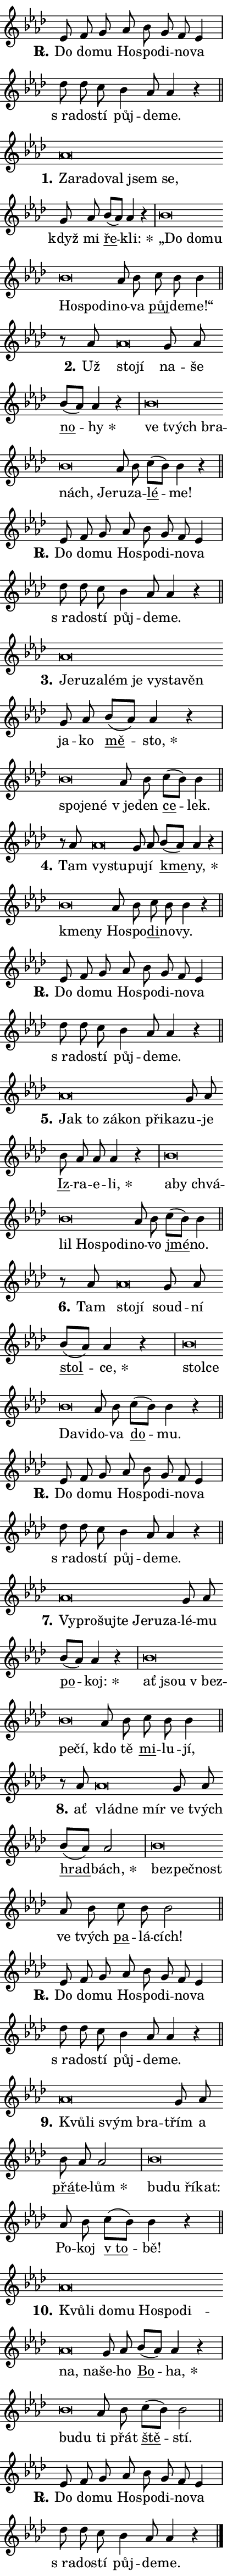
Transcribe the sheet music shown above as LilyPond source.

\version "2.24.0"
\header { tagline = "" }
\paper {
  indent = 0\cm
  top-margin = 0\cm
  right-margin = 0.13\cm % to fit lyric hyphens
  bottom-margin = 0\cm
  left-margin = 0\cm
  paper-width = 7\cm
  page-breaking = #ly:one-page-breaking
  system-system-spacing.basic-distance = #11
  score-system-spacing.basic-distance = #11
  ragged-last = ##f
}


%% Author: Thomas Morley
%% https://lists.gnu.org/archive/html/lilypond-user/2020-05/msg00002.html
#(define (line-position grob)
"Returns position of @var[grob} in current system:
   @code{'start}, if at first time-step
   @code{'end}, if at last time-step
   @code{'middle} otherwise
"
  (let* ((col (ly:item-get-column grob))
         (ln (ly:grob-object col 'left-neighbor))
         (rn (ly:grob-object col 'right-neighbor))
         (col-to-check-left (if (ly:grob? ln) ln col))
         (col-to-check-right (if (ly:grob? rn) rn col))
         (break-dir-left
           (and
             (ly:grob-property col-to-check-left 'non-musical #f)
             (ly:item-break-dir col-to-check-left)))
         (break-dir-right
           (and
             (ly:grob-property col-to-check-right 'non-musical #f)
             (ly:item-break-dir col-to-check-right))))
        (cond ((eqv? 1 break-dir-left) 'start)
              ((eqv? -1 break-dir-right) 'end)
              (else 'middle))))

#(define (tranparent-at-line-position vctor)
  (lambda (grob)
  "Relying on @code{line-position} select the relevant enry from @var{vctor}.
Used to determine transparency,"
    (case (line-position grob)
      ((end) (not (vector-ref vctor 0)))
      ((middle) (not (vector-ref vctor 1)))
      ((start) (not (vector-ref vctor 2))))))

noteHeadBreakVisibility =
#(define-music-function (break-visibility)(vector?)
"Makes @code{NoteHead}s transparent relying on @var{break-visibility}"
#{
  \override NoteHead.transparent =
    #(tranparent-at-line-position break-visibility)
#})

#(define delete-ledgers-for-transparent-note-heads
  (lambda (grob)
    "Reads whether a @code{NoteHead} is transparent.
If so this @code{NoteHead} is removed from @code{'note-heads} from
@var{grob}, which is supposed to be @code{LedgerLineSpanner}.
As a result ledgers are not printed for this @code{NoteHead}"
    (let* ((nhds-array (ly:grob-object grob 'note-heads))
           (nhds-list
             (if (ly:grob-array? nhds-array)
                 (ly:grob-array->list nhds-array)
                 '()))
           ;; Relies on the transparent-property being done before
           ;; Staff.LedgerLineSpanner.after-line-breaking is executed.
           ;; This is fragile ...
           (to-keep
             (remove
               (lambda (nhd)
                 (ly:grob-property nhd 'transparent #f))
               nhds-list)))
      ;; TODO find a better method to iterate over grob-arrays, similiar
      ;; to filter/remove etc for lists
      ;; For now rebuilt from scratch
      (set! (ly:grob-object grob 'note-heads)  '())
      (for-each
        (lambda (nhd)
          (ly:pointer-group-interface::add-grob grob 'note-heads nhd))
        to-keep))))

squashNotes = {
  \override NoteHead.X-extent = #'(-0.2 . 0.2)
  \override NoteHead.Y-extent = #'(-0.75 . 0)
  \override NoteHead.stencil =
    #(lambda (grob)
       (let ((pos (ly:grob-property grob 'staff-position)))
         (begin
           (if (< pos -7) (display "ERROR: Lower brevis then expected\n") (display ""))
           (if (<= pos -6) ly:text-interface::print ly:note-head::print))))
}
unSquashNotes = {
  \revert NoteHead.X-extent
  \revert NoteHead.Y-extent
  \revert NoteHead.stencil
}

hideNotes = \noteHeadBreakVisibility #begin-of-line-visible
unHideNotes = \noteHeadBreakVisibility #all-visible

% work-around for resetting accidentals
% https://lilypond.org/doc/v2.23/Documentation/notation/displaying-rhythms#unmetered-music
cadenzaMeasure = {
  \cadenzaOff
  \partial 1024 s1024
  \cadenzaOn
}

#(define-markup-command (accent layout props text) (markup?)
  "Underline accented syllable"
  (interpret-markup layout props
    #{\markup \override #'(offset . 4.3) \underline { #text }#}))

responsum = \markup \concat {
  "R" \hspace #-1.05 \path #0.1 #'((moveto 0 0.07) (lineto 0.9 0.8)) \hspace #0.05 "."
}

spaceSize = #0.6828661417322834 % exact space size for TeX Gyre Schola

\layout {
  \context {
    \Staff
    \remove "Time_signature_engraver"
    \override LedgerLineSpanner.after-line-breaking = #delete-ledgers-for-transparent-note-heads
  }
  \context {
    \Lyrics {
      \override LyricSpace.minimum-distance = \spaceSize
      \override LyricText.font-name = #"TeX Gyre Schola"
      \override LyricText.font-size = 1
      \override StanzaNumber.font-name = #"TeX Gyre Schola Bold"
      \override StanzaNumber.font-size = 1
    }
  }
  \context {
    \Score 
    \override NoteHead.text =
      #(lambda (grob) 
        (let ((pos (ly:grob-property grob 'staff-position)))
          #{\markup {
            \combine
              \halign #-0.55 \raise #(if (= pos -6) 0 0.5) \override #'(thickness . 2) \draw-line #'(3.2 . 0)
              \musicglyph "noteheads.sM1"
          }#}))
  }
}

% magnetic-lyrics.ily
%
%   written by
%     Jean Abou Samra <jean@abou-samra.fr>
%     Werner Lemberg <wl@gnu.org>
%
%   adapted by
%     Jiri Hon <jiri.hon@gmail.com>
%
% Version 2022-Apr-15

% https://www.mail-archive.com/lilypond-user@gnu.org/msg149350.html

#(define (Left_hyphen_pointer_engraver context)
   "Collect syllable-hyphen-syllable occurrences in lyrics and store
them in properties.  This engraver only looks to the left.  For
example, if the lyrics input is @code{foo -- bar}, it does the
following.

@itemize @bullet
@item
Set the @code{text} property of the @code{LyricHyphen} grob between
@q{foo} and @q{bar} to @code{foo}.

@item
Set the @code{left-hyphen} property of the @code{LyricText} grob with
text @q{foo} to the @code{LyricHyphen} grob between @q{foo} and
@q{bar}.
@end itemize

Use this auxiliary engraver in combination with the
@code{lyric-@/text::@/apply-@/magnetic-@/offset!} hook."
   (let ((hyphen #f)
         (text #f))
     (make-engraver
      (acknowledgers
       ((lyric-syllable-interface engraver grob source-engraver)
        (set! text grob)))
      (end-acknowledgers
       ((lyric-hyphen-interface engraver grob source-engraver)
        ;(when (not (grob::has-interface grob 'lyric-space-interface))
          (set! hyphen grob)));)
      ((stop-translation-timestep engraver)
       (when (and text hyphen)
         (ly:grob-set-object! text 'left-hyphen hyphen))
       (set! text #f)
       (set! hyphen #f)))))

#(define (lyric-text::apply-magnetic-offset! grob)
   "If the space between two syllables is less than the value in
property @code{LyricText@/.details@/.squash-threshold}, move the right
syllable to the left so that it gets concatenated with the left
syllable.

Use this function as a hook for
@code{LyricText@/.after-@/line-@/breaking} if the
@code{Left_@/hyphen_@/pointer_@/engraver} is active."
   (let ((hyphen (ly:grob-object grob 'left-hyphen #f)))
     (when hyphen
       (let ((left-text (ly:spanner-bound hyphen LEFT)))
         (when (grob::has-interface left-text 'lyric-syllable-interface)
           (let* ((common (ly:grob-common-refpoint grob left-text X))
                  (this-x-ext (ly:grob-extent grob common X))
                  (left-x-ext
                   (begin
                     ;; Trigger magnetism for left-text.
                     (ly:grob-property left-text 'after-line-breaking)
                     (ly:grob-extent left-text common X)))
                  ;; `delta` is the gap width between two syllables.
                  (delta (- (interval-start this-x-ext)
                            (interval-end left-x-ext)))
                  (details (ly:grob-property grob 'details))
                  (threshold (assoc-get 'squash-threshold details 0.2)))
             (when (< delta threshold)
               (let* (;; We have to manipulate the input text so that
                      ;; ligatures crossing syllable boundaries are not
                      ;; disabled.  For languages based on the Latin
                      ;; script this is essentially a beautification.
                      ;; However, for non-Western scripts it can be a
                      ;; necessity.
                      (lt (ly:grob-property left-text 'text))
                      (rt (ly:grob-property grob 'text))
                      (is-space (grob::has-interface hyphen 'lyric-space-interface))
                      (space (if is-space " " ""))
                      (extra-delta (if is-space spaceSize 0))
                      ;; Append new syllable.
                      (ltrt-space (if (and (string? lt) (string? rt))
                                (string-append lt space rt)
                                (make-concat-markup (list lt space rt))))
                      ;; Right-align `ltrt` to the right side.
                      (ltrt-space-markup (grob-interpret-markup
                               grob
                               (make-translate-markup
                                (cons (interval-length this-x-ext) 0)
                                (make-right-align-markup ltrt-space)))))
                 (begin
                   ;; Don't print `left-text`.
                   (ly:grob-set-property! left-text 'stencil #f)
                   ;; Set text and stencil (which holds all collected
                   ;; syllables so far) and shift it to the left.
                   (ly:grob-set-property! grob 'text ltrt-space)
                   (ly:grob-set-property! grob 'stencil ltrt-space-markup)
                   (ly:grob-translate-axis! grob (- (- delta extra-delta)) X))))))))))


#(define (lyric-hyphen::displace-bounds-first grob)
   ;; Make very sure this callback isn't triggered too early.
   (let ((left (ly:spanner-bound grob LEFT))
         (right (ly:spanner-bound grob RIGHT)))
     (ly:grob-property left 'after-line-breaking)
     (ly:grob-property right 'after-line-breaking)
     (ly:lyric-hyphen::print grob)))

squashThreshold = #0.4

\layout {
  \context {
    \Lyrics
    \consists #Left_hyphen_pointer_engraver
    \override LyricText.after-line-breaking =
      #lyric-text::apply-magnetic-offset!
    \override LyricHyphen.stencil = #lyric-hyphen::displace-bounds-first
    \override LyricText.details.squash-threshold = \squashThreshold
    \override LyricHyphen.minimum-distance = 0
    \override LyricHyphen.minimum-length = \squashThreshold
  }
}

squashText = \override LyricText.details.squash-threshold = 9999
unSquashText = \override LyricText.details.squash-threshold = \squashThreshold

leftText = \override LyricText.self-alignment-X = #LEFT
unLeftText = \revert LyricText.self-alignment-X

starOffset = #(lambda (grob) 
                (let ((x_offset (ly:self-alignment-interface::aligned-on-x-parent grob)))
                  (if (= x_offset 0) 0 (+ x_offset 1.2))))

star = #(define-music-function (syllable)(string?)
"Append star separator at the end of a syllable"
#{
  \once \override LyricText.X-offset = #starOffset
  \lyricmode { \markup {
    #syllable
    \override #'((font-name . "TeX Gyre Schola Bold")) \hspace #0.2 \lower #0.65 \larger "*"
  } }
#})

starAccent = #(define-music-function (syllable)(string?)
"Append star separator at the end of a syllable and make accent"
#{
  \once \override LyricText.X-offset = #starOffset
  \lyricmode { \markup {
    \accent #syllable
    \override #'((font-name . "TeX Gyre Schola Bold")) \hspace #0.2 \lower #0.65 \larger "*"
  } }
#})

breath = #(define-music-function (syllable)(string?)
"Append breathing indicator at the end of a syllable"
#{
  \lyricmode { \markup { #syllable "+" } }
#})

optionalBreath = #(define-music-function (syllable)(string?)
"Append optional breathing indicator at the end of a syllable"
#{
  \lyricmode { \markup { #syllable "(+)" } }
#})


\score {
    <<
        \new Voice = "melody" { \cadenzaOn \key as \major \relative { es'8 f g as bes g f es4 \cadenzaMeasure \bar "|" des'8 des c \bar "" bes4 as8 as4 r \cadenzaMeasure \bar "||" \break } }
        \new Lyrics \lyricsto "melody" { \lyricmode { \set stanza = \responsum
Do do -- mu Ho -- spo -- di -- no -- va "s ra" -- do -- stí půj -- de -- me. } }
    >>
    \layout {}
}

\score {
    <<
        \new Voice = "melody" { \cadenzaOn \key as \major \relative { \squashNotes as'\breve*1/16 \hideNotes \breve*1/16 \bar "" \breve*1/16 \bar "" \breve*1/16 \bar "" \breve*1/16 \breve*1/16 \bar "" \unHideNotes \unSquashNotes g8 as \bar "" bes[( as)] as4 r \cadenzaMeasure \bar "|" \squashNotes bes\breve*1/16 \hideNotes \breve*1/16 \bar "" \breve*1/16 \bar "" \breve*1/16 \bar "" \breve*1/16 \breve*1/16 \bar "" \unHideNotes \unSquashNotes as8 bes \bar "" c bes bes4 \cadenzaMeasure \bar "||" \break } }
        \new Lyrics \lyricsto "melody" { \lyricmode { \set stanza = "1."
\leftText Za -- \squashText ra -- do -- val jsem se, \unLeftText \unSquashText když mi \markup \accent ře -- \star kli: \leftText „Do \squashText do -- mu Ho -- spo -- di -- \unLeftText \unSquashText no -- va \markup \accent půj -- de -- me!“ } }
    >>
    \layout {}
}

\score {
    <<
        \new Voice = "melody" { \cadenzaOn \key as \major \relative { r8 as' \squashNotes as\breve*1/16 \hideNotes \breve*1/16 \bar "" \unHideNotes \unSquashNotes g8 as \bar "" bes[( as)] as4 r \cadenzaMeasure \bar "|" \squashNotes bes\breve*1/16 \hideNotes \breve*1/16 \bar "" \breve*1/16 \bar "" \breve*1/16 \breve*1/16 \bar "" \unHideNotes \unSquashNotes as8 bes \bar "" c[( bes)] bes4 r \cadenzaMeasure \bar "||" \break } }
        \new Lyrics \lyricsto "melody" { \lyricmode { \set stanza = "2."
Už \leftText sto -- \squashText jí \unLeftText \unSquashText na -- še \markup \accent no -- \star hy \leftText ve \squashText tvých bra -- nách, Je -- \unLeftText \unSquashText ru -- za -- \markup \accent lé -- me! } }
    >>
    \layout {}
}

\score {
    <<
        \new Voice = "melody" { \cadenzaOn \key as \major \relative { es'8 f g as bes g f es4 \cadenzaMeasure \bar "|" des'8 des c \bar "" bes4 as8 as4 r \cadenzaMeasure \bar "||" \break } }
        \new Lyrics \lyricsto "melody" { \lyricmode { \set stanza = \responsum
Do do -- mu Ho -- spo -- di -- no -- va "s ra" -- do -- stí půj -- de -- me. } }
    >>
    \layout {}
}

\score {
    <<
        \new Voice = "melody" { \cadenzaOn \key as \major \relative { \squashNotes as'\breve*1/16 \hideNotes \breve*1/16 \bar "" \breve*1/16 \bar "" \breve*1/16 \bar "" \breve*1/16 \bar "" \breve*1/16 \bar "" \breve*1/16 \breve*1/16 \bar "" \unHideNotes \unSquashNotes g8 as \bar "" bes[( as)] as4 r \cadenzaMeasure \bar "|" \squashNotes bes\breve*1/16 \hideNotes \breve*1/16 \breve*1/16 \bar "" \unHideNotes \unSquashNotes as8 bes \bar "" c[( bes)] bes4 \cadenzaMeasure \bar "||" \break } }
        \new Lyrics \lyricsto "melody" { \lyricmode { \set stanza = "3."
\leftText Je -- \squashText ru -- za -- lém je vy -- sta -- věn \unLeftText \unSquashText ja -- ko \markup \accent mě -- \star sto, \leftText spo -- \squashText je -- né \unLeftText \unSquashText "v je" -- den \markup \accent ce -- lek. } }
    >>
    \layout {}
}

\score {
    <<
        \new Voice = "melody" { \cadenzaOn \key as \major \relative { r8 as' \squashNotes as\breve*1/16 \hideNotes \breve*1/16 \bar "" \unHideNotes \unSquashNotes g8 as \bar "" bes[( as)] as4 r \cadenzaMeasure \bar "|" \squashNotes bes\breve*1/16 \hideNotes \breve*1/16 \bar "" \unHideNotes \unSquashNotes as8 bes \bar "" c bes bes4 r \cadenzaMeasure \bar "||" \break } }
        \new Lyrics \lyricsto "melody" { \lyricmode { \set stanza = "4."
Tam \leftText vy -- \squashText stu -- \unLeftText \unSquashText pu -- jí \markup \accent kme -- \star ny, \leftText kme -- \squashText ny \unLeftText \unSquashText Ho -- spo -- \markup \accent di -- no -- vy. } }
    >>
    \layout {}
}

\score {
    <<
        \new Voice = "melody" { \cadenzaOn \key as \major \relative { es'8 f g as bes g f es4 \cadenzaMeasure \bar "|" des'8 des c \bar "" bes4 as8 as4 r \cadenzaMeasure \bar "||" \break } }
        \new Lyrics \lyricsto "melody" { \lyricmode { \set stanza = \responsum
Do do -- mu Ho -- spo -- di -- no -- va "s ra" -- do -- stí půj -- de -- me. } }
    >>
    \layout {}
}

\score {
    <<
        \new Voice = "melody" { \cadenzaOn \key as \major \relative { \squashNotes as'\breve*1/16 \hideNotes \breve*1/16 \bar "" \breve*1/16 \bar "" \breve*1/16 \bar "" \breve*1/16 \breve*1/16 \bar "" \unHideNotes \unSquashNotes g8 as \bar "" bes as as as4 r \cadenzaMeasure \bar "|" \squashNotes bes\breve*1/16 \hideNotes \breve*1/16 \bar "" \breve*1/16 \bar "" \breve*1/16 \bar "" \breve*1/16 \bar "" \breve*1/16 \breve*1/16 \bar "" \unHideNotes \unSquashNotes as8 bes \bar "" c[( bes)] bes4 \cadenzaMeasure \bar "||" \break } }
        \new Lyrics \lyricsto "melody" { \lyricmode { \set stanza = "5."
\leftText Jak \squashText to zá -- kon při -- ka -- \unLeftText \unSquashText zu -- je \markup \accent Iz -- ra -- e -- \star li, \leftText a -- \squashText by chvá -- lil Ho -- spo -- di -- \unLeftText \unSquashText no -- vo \markup \accent jmé -- no. } }
    >>
    \layout {}
}

\score {
    <<
        \new Voice = "melody" { \cadenzaOn \key as \major \relative { r8 as' \squashNotes as\breve*1/16 \hideNotes \breve*1/16 \bar "" \unHideNotes \unSquashNotes g8 as \bar "" bes[( as)] as4 r \cadenzaMeasure \bar "|" \squashNotes bes\breve*1/16 \hideNotes \breve*1/16 \bar "" \breve*1/16 \breve*1/16 \bar "" \unHideNotes \unSquashNotes as8 bes \bar "" c[( bes)] bes4 r \cadenzaMeasure \bar "||" \break } }
        \new Lyrics \lyricsto "melody" { \lyricmode { \set stanza = "6."
Tam \leftText sto -- \squashText jí \unLeftText \unSquashText soud -- ní \markup \accent stol -- \star ce, \leftText stol -- \squashText ce Da -- vi -- \unLeftText \unSquashText do -- va \markup \accent do -- mu. } }
    >>
    \layout {}
}

\score {
    <<
        \new Voice = "melody" { \cadenzaOn \key as \major \relative { es'8 f g as bes g f es4 \cadenzaMeasure \bar "|" des'8 des c \bar "" bes4 as8 as4 r \cadenzaMeasure \bar "||" \break } }
        \new Lyrics \lyricsto "melody" { \lyricmode { \set stanza = \responsum
Do do -- mu Ho -- spo -- di -- no -- va "s ra" -- do -- stí půj -- de -- me. } }
    >>
    \layout {}
}

\score {
    <<
        \new Voice = "melody" { \cadenzaOn \key as \major \relative { \squashNotes as'\breve*1/16 \hideNotes \breve*1/16 \bar "" \breve*1/16 \bar "" \breve*1/16 \bar "" \breve*1/16 \bar "" \breve*1/16 \breve*1/16 \bar "" \unHideNotes \unSquashNotes g8 as \bar "" bes[( as)] as4 r \cadenzaMeasure \bar "|" \squashNotes bes\breve*1/16 \hideNotes \breve*1/16 \bar "" \breve*1/16 \bar "" \breve*1/16 \breve*1/16 \bar "" \unHideNotes \unSquashNotes as8 bes \bar "" c bes bes4 \cadenzaMeasure \bar "||" \break } }
        \new Lyrics \lyricsto "melody" { \lyricmode { \set stanza = "7."
\leftText Vy -- \squashText pro -- šuj -- te Je -- ru -- za -- \unLeftText \unSquashText lé -- mu \markup \accent po -- \star koj: \leftText ať \squashText jsou "v bez" -- pe -- čí, \unLeftText \unSquashText kdo tě \markup \accent mi -- lu -- jí, } }
    >>
    \layout {}
}

\score {
    <<
        \new Voice = "melody" { \cadenzaOn \key as \major \relative { r8 as' \squashNotes as\breve*1/16 \hideNotes \breve*1/16 \breve*1/16 \bar "" \unHideNotes \unSquashNotes g8 as \bar "" bes[( as)] as2 \cadenzaMeasure \bar "|" \squashNotes bes\breve*1/16 \hideNotes \breve*1/16 \breve*1/16 \bar "" \unHideNotes \unSquashNotes as8 bes \bar "" c bes bes2 \cadenzaMeasure \bar "||" \break } }
        \new Lyrics \lyricsto "melody" { \lyricmode { \set stanza = "8."
ať \leftText vlád -- \squashText ne mír \unLeftText \unSquashText ve tvých \markup \accent hrad -- \star bách, \leftText bez -- \squashText peč -- nost \unLeftText \unSquashText ve tvých \markup \accent pa -- lá -- cích! } }
    >>
    \layout {}
}

\score {
    <<
        \new Voice = "melody" { \cadenzaOn \key as \major \relative { es'8 f g as bes g f es4 \cadenzaMeasure \bar "|" des'8 des c \bar "" bes4 as8 as4 r \cadenzaMeasure \bar "||" \break } }
        \new Lyrics \lyricsto "melody" { \lyricmode { \set stanza = \responsum
Do do -- mu Ho -- spo -- di -- no -- va "s ra" -- do -- stí půj -- de -- me. } }
    >>
    \layout {}
}

\score {
    <<
        \new Voice = "melody" { \cadenzaOn \key as \major \relative { \squashNotes as'\breve*1/16 \hideNotes \breve*1/16 \bar "" \breve*1/16 \breve*1/16 \bar "" \unHideNotes \unSquashNotes g8 as \bar "" bes as as2 \cadenzaMeasure \bar "|" \squashNotes bes\breve*1/16 \hideNotes \breve*1/16 \bar "" \breve*1/16 \breve*1/16 \bar "" \unHideNotes \unSquashNotes as8 bes \bar "" c[( bes)] bes4 r \cadenzaMeasure \bar "||" \break } }
        \new Lyrics \lyricsto "melody" { \lyricmode { \set stanza = "9."
\leftText Kvů -- \squashText li svým bra -- \unLeftText \unSquashText třím a \markup \accent přá -- te -- \star lům \leftText bu -- \squashText du ří -- kat: \unLeftText \unSquashText Po -- koj \markup \accent "v to" -- bě! } }
    >>
    \layout {}
}

\score {
    <<
        \new Voice = "melody" { \cadenzaOn \key as \major \relative { \squashNotes as'\breve*1/16 \hideNotes \breve*1/16 \bar "" \breve*1/16 \bar "" \breve*1/16 \bar "" \breve*1/16 \bar "" \breve*1/16 \bar "" \breve*1/16 \bar "" \breve*1/16 \breve*1/16 \bar "" \unHideNotes \unSquashNotes g8 as \bar "" bes[( as)] as4 r \cadenzaMeasure \bar "|" \squashNotes bes\breve*1/16 \hideNotes \breve*1/16 \bar "" \unHideNotes \unSquashNotes as8 bes \bar "" c[( bes)] bes2 \cadenzaMeasure \bar "||" \break } }
        \new Lyrics \lyricsto "melody" { \lyricmode { \set stanza = "10."
\leftText Kvů -- \squashText li do -- mu Ho -- spo -- di -- na, na -- \unLeftText \unSquashText še -- ho \markup \accent Bo -- \star ha, \leftText bu -- \squashText du \unLeftText \unSquashText ti přát \markup \accent ště -- stí. } }
    >>
    \layout {}
}

\score {
    <<
        \new Voice = "melody" { \cadenzaOn \key as \major \relative { es'8 f g as bes g f es4 \cadenzaMeasure \bar "|" des'8 des c \bar "" bes4 as8 as4 r \cadenzaMeasure \bar "||" \break } \bar "|." }
        \new Lyrics \lyricsto "melody" { \lyricmode { \set stanza = \responsum
Do do -- mu Ho -- spo -- di -- no -- va "s ra" -- do -- stí půj -- de -- me. } }
    >>
    \layout {}
}
